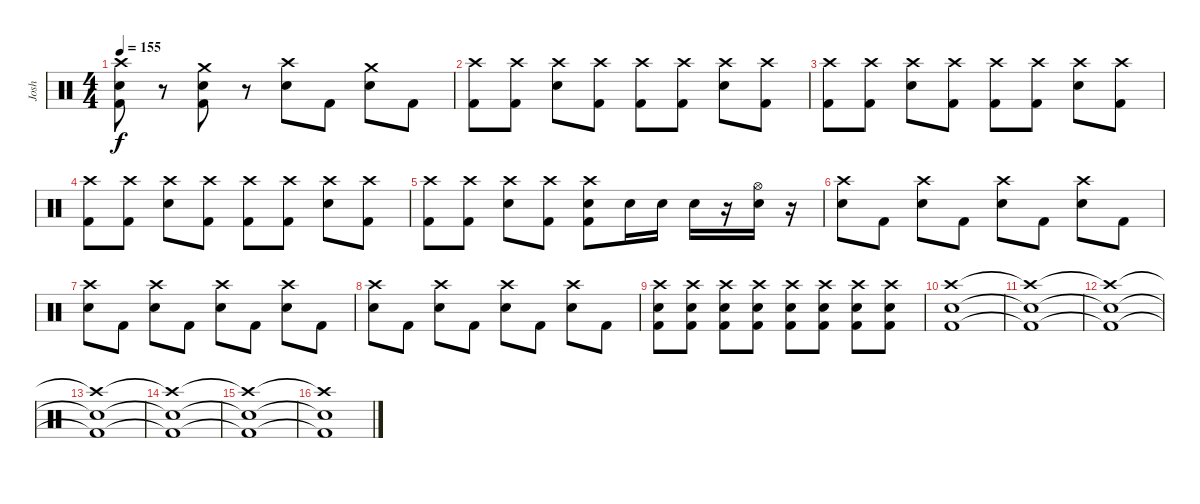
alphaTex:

\track ("Josh" "Josh") {instrument percussion}
\staff {score}
\articulation defaults
\ts (4 4)
\tempo 155
\clef neutral
\ks c
("Crash high (hit)" "Electric Snare (hit)" "Kick (hit) 2").8{dy f} r.8 ("Crash medium (hit)" "Electric Snare (hit)" "Kick (hit) 2").8 r.8 ("Crash high (hit)" "Electric Snare (hit)").8 "Kick (hit) 2".8 ("Crash medium (hit)" "Electric Snare (hit)").8 "Kick (hit) 2".8 |
("Crash high (hit)" "Kick (hit) 2").8 ("Crash high (hit)" "Kick (hit) 2").8 ("Crash high (hit)" "Electric Snare (hit)").8 ("Crash high (hit)" "Kick (hit) 2").8 ("Crash high (hit)" "Kick (hit) 2").8 ("Crash high (hit)" "Kick (hit) 2").8 ("Crash high (hit)" "Electric Snare (hit)").8 ("Crash high (hit)" "Kick (hit) 2").8 |
("Crash high (hit)" "Kick (hit) 2").8 ("Crash high (hit)" "Kick (hit) 2").8 ("Crash high (hit)" "Electric Snare (hit)").8 ("Crash high (hit)" "Kick (hit) 2").8 ("Crash high (hit)" "Kick (hit) 2").8 ("Crash high (hit)" "Kick (hit) 2").8 ("Crash high (hit)" "Electric Snare (hit)").8 ("Crash high (hit)" "Kick (hit) 2").8 |
("Crash high (hit)" "Kick (hit) 2").8 ("Crash high (hit)" "Kick (hit) 2").8 ("Crash high (hit)" "Electric Snare (hit)").8 ("Crash high (hit)" "Kick (hit) 2").8 ("Crash high (hit)" "Kick (hit) 2").8 ("Crash high (hit)" "Kick (hit) 2").8 ("Crash high (hit)" "Electric Snare (hit)").8 ("Crash high (hit)" "Kick (hit) 2").8 |
("Crash high (hit)" "Kick (hit) 2").8 ("Crash high (hit)" "Kick (hit) 2").8 ("Crash high (hit)" "Electric Snare (hit)").8 ("Crash high (hit)" "Kick (hit) 2").8 ("Crash high (hit)" "Electric Snare (hit)" "Kick (hit) 2").8 "Electric Snare (hit)".16 "Electric Snare (hit)".16 "Electric Snare (hit)".16 r.16 ("Hi-Hat (open)" "Electric Snare (hit)").16 r.16 |
("Crash high (hit)" "Electric Snare (hit)").8 "Kick (hit) 2".8 ("Crash high (hit)" "Electric Snare (hit)").8 "Kick (hit) 2".8 ("Crash high (hit)" "Electric Snare (hit)").8 "Kick (hit) 2".8 ("Crash high (hit)" "Electric Snare (hit)").8 "Kick (hit) 2".8 |
("Crash high (hit)" "Electric Snare (hit)").8 "Kick (hit) 2".8 ("Crash high (hit)" "Electric Snare (hit)").8 "Kick (hit) 2".8 ("Crash high (hit)" "Electric Snare (hit)").8 "Kick (hit) 2".8 ("Crash high (hit)" "Electric Snare (hit)").8 "Kick (hit) 2".8 |
("Crash high (hit)" "Electric Snare (hit)").8 "Kick (hit) 2".8 ("Crash high (hit)" "Electric Snare (hit)").8 "Kick (hit) 2".8 ("Crash high (hit)" "Electric Snare (hit)").8 "Kick (hit) 2".8 ("Crash high (hit)" "Electric Snare (hit)").8 "Kick (hit) 2".8 |
("Crash high (hit)" "Electric Snare (hit)" "Kick (hit) 2").8 ("Crash high (hit)" "Electric Snare (hit)" "Kick (hit) 2").8 ("Crash high (hit)" "Electric Snare (hit)" "Kick (hit) 2").8 ("Crash high (hit)" "Electric Snare (hit)" "Kick (hit) 2").8 ("Crash high (hit)" "Electric Snare (hit)" "Kick (hit) 2").8 ("Crash high (hit)" "Electric Snare (hit)" "Kick (hit) 2").8 ("Crash high (hit)" "Electric Snare (hit)" "Kick (hit) 2").8 ("Crash high (hit)" "Electric Snare (hit)" "Kick (hit) 2").8 |
("Crash high (hit)" "Electric Snare (hit)" "Kick (hit) 2").1 |
("Crash high (hit)"{t} "Electric Snare (hit)"{t} "Kick (hit) 2"{t}).1 |
("Crash high (hit)"{t} "Electric Snare (hit)"{t} "Kick (hit) 2"{t}).1 |
("Crash high (hit)"{t} "Electric Snare (hit)"{t} "Kick (hit) 2"{t}).1 |
("Crash high (hit)"{t} "Electric Snare (hit)"{t} "Kick (hit) 2"{t}).1 |
("Crash high (hit)"{t} "Electric Snare (hit)"{t} "Kick (hit) 2"{t}).1 |
("Crash high (hit)"{t} "Electric Snare (hit)"{t} "Kick (hit) 2"{t}).1
